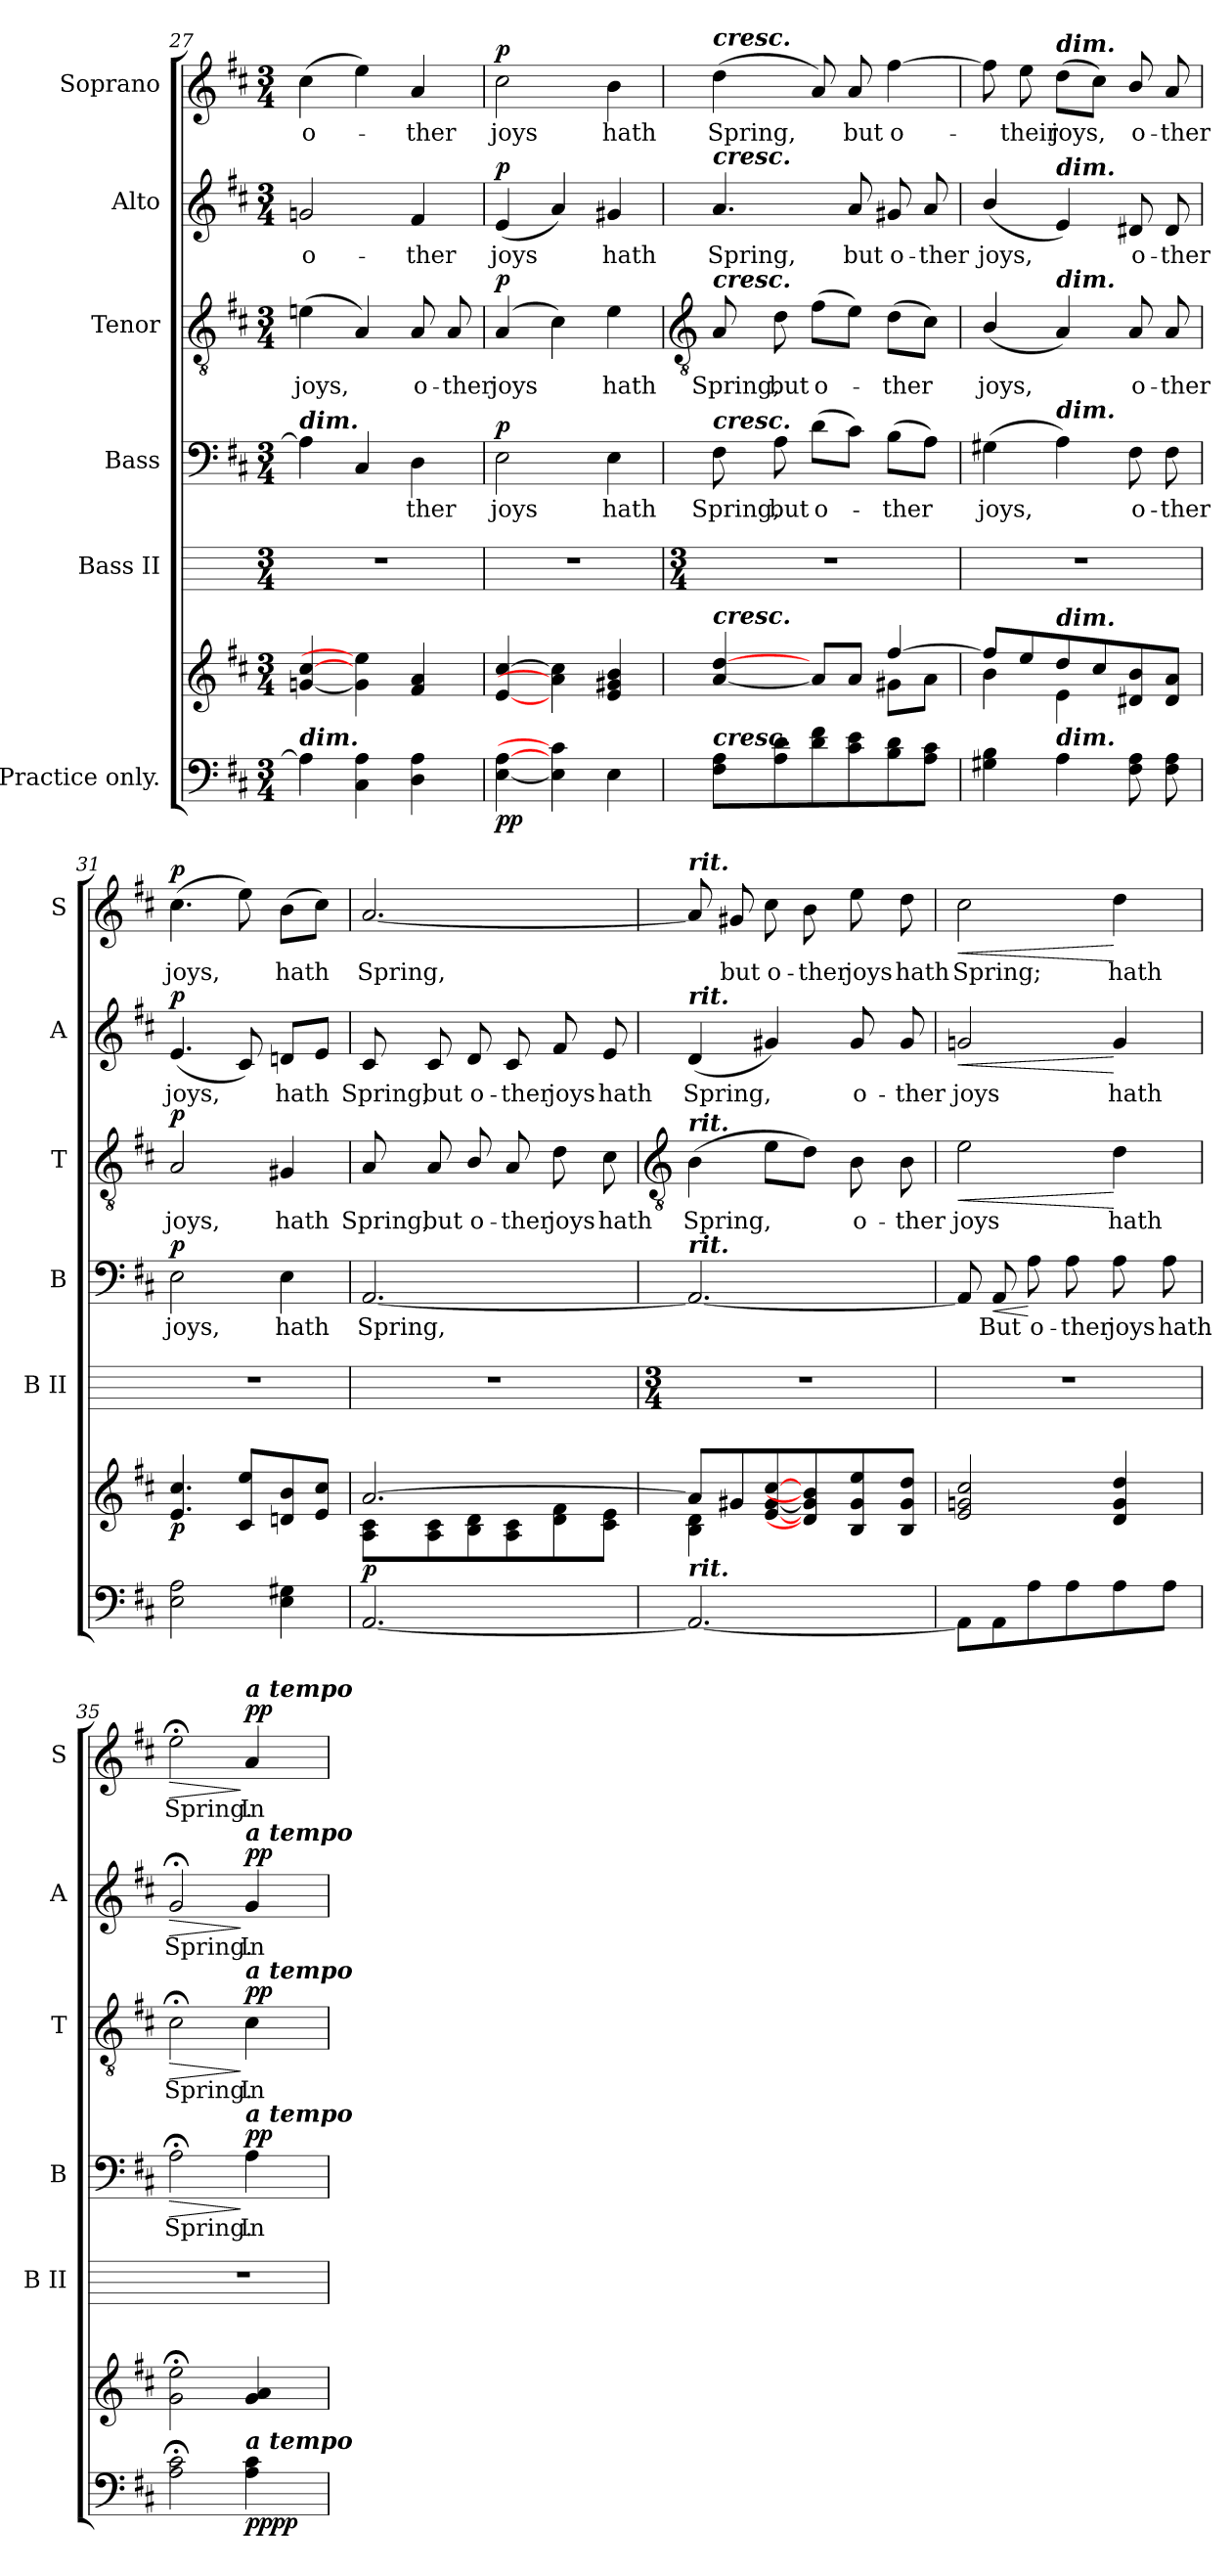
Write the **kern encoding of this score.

**kern	**kern	**dynam	**kern	**kern	**text	**dynam	**kern	**text	**dynam	**kern	**text	**dynam	**kern	**text	**dynam
*part6	*part6	*part6	*part5	*part4	*part4	*part4	*part3	*part3	*part3	*part2	*part2	*part2	*part1	*part1	*part1
*staff7	*staff6	*staff6/7	*staff5	*staff4	*staff4	*staff4	*staff3	*staff3	*staff3	*staff2	*staff2	*staff2	*staff1	*staff1	*staff1
*I"Practice only.	*	*	*I"Bass II	*I"Bass	*	*	*I"Tenor	*	*	*I"Alto	*	*	*I"Soprano	*	*
*	*	*	*I'B II	*I'B	*	*	*I'T	*	*	*I'A	*	*	*I'S	*	*
*clefF4	*clefG2	*	*	*clefF4	*	*	*clefGv2	*	*	*clefG2	*	*	*clefG2	*	*
*k[f#c#]	*k[f#c#]	*	*	*k[f#c#]	*	*	*k[f#c#]	*	*	*k[f#c#]	*	*	*k[f#c#]	*	*
*D:	*D:	*	*	*D:	*	*	*D:	*	*	*D:	*	*	*D:	*	*
*M3/4	*M3/4	*	*M3/4	*M3/4	*	*	*M3/4	*	*	*M3/4	*	*	*M3/4	*	*
=27	=27	=27	=27	=27	=27	=27	=27	=27	=27	=27	=27	=27	=27	=27	=27
!	!	!	!	!LO:TX:a:Bi:t=dim.	!	!	!	!	!	!	!	!	!	!	!
!LO:TX:a:Bi:t=dim.	!	!	!	!	!	!	!	!	!	!	!	!	!	!	!
!	!	!	!	!	!	!	!	!LO:LY:b	!	!	!LO:LY:b	!	!	!LO:LY:b	!
4A]	[4gn [4cc#	.	2.r	4A]	.	.	(<4en	joys,	.	2gn	o-	.	(>4cc#	o-	.
4C# 4A	4g] 4ee]	.	.	4C#	.	.	4A)	.	.	.	.	.	4ee)	.	.
!	!	!	!	!	!LO:LY:b	!	!	!LO:LY:b	!	!	!LO:LY:b	!	!	!LO:LY:b	!
4D 4A	4f# 4a	.	.	4D	ther	.	8A	o-	.	4f#	-ther	.	4a	ther	.
!	!	!	!	!	!	!	!	!LO:LY:b	!	!	!	!	!	!	!
.	.	.	.	.	.	.	8A	-ther	.	.	.	.	.	.	.
=28	=28	=28	=28	=28	=28	=28	=28	=28	=28	=28	=28	=28	=28	=28	=28
!	!	!LO:DY:b=2	!	!	!LO:LY:b	!	!	!LO:LY:b	!	!	!LO:LY:b	!	!	!LO:LY:b	!
!	!	!LO:DY:n=1:b	!	!	!	!LO:DY:b	!	!	!LO:DY:b	!	!	!LO:DY:b	!	!	!LO:DY:b
[4E [4A	[4e [4cc#	p p	2.r	2E	joys	p	(<4A	joys	p	(<4e	joys	p	2cc#	joys	p
4E] 4c#]	4a] 4cc#]	.	.	.	.	.	4c#)	.	.	4a)	.	.	.	.	.
!	!	!	!	!	!LO:LY:b	!	!	!LO:LY:b	!	!	!LO:LY:b	!	!	!LO:LY:b	!
4E	4e 4g#X 4b	.	.	4E	hath	.	4e	hath	.	4g#X	hath	.	4b	hath	.
!!LO:LB:g=z
=29	=29	=29	=29	=29	=29	=29	=29	=29	=29	=29	=29	=29	=29	=29	=29
*	*	*	*	*	*	*	*clefGv2	*	*	*	*	*	*	*	*
*	*	*	*M3/4	*	*	*	*	*	*	*	*	*	*	*	*
*	*^	*	*	*	*	*	*	*	*	*	*	*	*	*	*
!	!	!	!	!	!	!	!	!	!	!	!	!	!	!LO:TX:a:Bi:t=cresc.	!	!
!	!	!	!	!	!	!	!	!	!	!	!LO:TX:a:Bi:t=cresc.	!	!	!	!	!
!	!	!	!	!	!	!	!	!LO:TX:a:Bi:t=cresc.	!	!	!	!	!	!	!	!
!	!	!	!	!	!LO:TX:a:Bi:t=cresc.	!	!	!	!	!	!	!	!	!	!	!
!	!LO:TX:a:Bi:t=cresc.	!	!	!	!	!	!	!	!	!	!	!	!	!	!	!
!LO:TX:a:Bi:t=cresc.	!	!	!	!	!	!	!	!	!	!	!	!	!	!	!	!
!	!	!	!	!	!	!LO:LY:b	!	!	!LO:LY:b	!	!	!LO:LY:b	!	!	!LO:LY:b	!
8F# 8AL	[4a/ [4dd/	4ryy	.	2.r	8F#	Spring,	.	8A	Spring,	.	4.a	Spring,	.	(<4dd	Spring,	.
!	!	!	!	!	!	!LO:LY:b	!	!	!LO:LY:b	!	!	!	!	!	!	!
8A 8d	.	.	.	.	8A	but	.	8d	but	.	.	.	.	.	.	.
!	!	!	!	!	!	!LO:LY:b	!	!	!LO:LY:b	!	!	!	!	!	!	!
8d 8f#	8a/L]	4ryy	.	.	(>8dL	o-	.	(>8f#L	o-	.	.	.	.	8a)	.	.
!	!	!	!	!	!	!	!	!	!	!	!	!LO:LY:b	!	!	!LO:LY:b	!
8c# 8e	8a/J	.	.	.	8c#J)	.	.	8eJ)	.	.	8a	but	.	8a	but	.
!	!	!	!	!	!	!LO:LY:b	!	!	!LO:LY:b	!	!	!LO:LY:b	!	!	!LO:LY:b	!
8B 8d	[4ff#/	8g#X\L	.	.	(>8BL	ther	.	(>8dL	ther	.	8g#X	o-	.	[4ff#	o-	.
!	!	!	!	!	!	!	!	!	!	!	!	!LO:LY:b	!	!	!	!
8A 8c#J	.	8a\J	.	.	8AJ)	.	.	8c#J)	.	.	8a	-ther	.	.	.	.
=30	=30	=30	=30	=30	=30	=30	=30	=30	=30	=30	=30	=30	=30	=30	=30	=30
!	!	!	!	!	!	!LO:LY:b	!	!	!LO:LY:b	!	!	!LO:LY:b	!	!	!	!
4G#X 4B	8ff#/L]	4b\	.	2.r	(>4G#X	joys,	.	(<4B/	joys,	.	(<4b/	joys,	.	8ff#]	.	.
!	!	!	!	!	!	!	!	!	!	!	!	!	!	!	!LO:LY:b	!
.	8ee/	.	.	.	.	.	.	.	.	.	.	.	.	8ee	their	.
!	!	!	!	!	!	!	!	!	!	!	!	!	!	!LO:TX:a:Bi:t=dim.	!	!
!	!	!	!	!	!	!	!	!	!	!	!LO:TX:a:Bi:t=dim.	!	!	!	!	!
!	!	!	!	!	!	!	!	!LO:TX:a:Bi:t=dim.	!	!	!	!	!	!	!	!
!	!	!	!	!	!LO:TX:a:Bi:t=dim.	!	!	!	!	!	!	!	!	!	!	!
!	!LO:TX:a:Bi:t=dim.	!	!	!	!	!	!	!	!	!	!	!	!	!	!	!
!LO:TX:a:Bi:t=dim.	!	!	!	!	!	!	!	!	!	!	!	!	!	!	!	!
!	!	!	!	!	!	!	!	!	!	!	!	!	!	!	!LO:LY:b	!
4A	8dd/	4e\	.	.	4A)	.	.	4A)	.	.	4e)	.	.	(>8ddL	joys,	.
.	8cc#/	.	.	.	.	.	.	.	.	.	.	.	.	8cc#J)	.	.
!	!	!	!	!	!	!LO:LY:b	!	!	!LO:LY:b	!	!	!LO:LY:b	!	!	!LO:LY:b	!
8F# 8A	8d#X/ 8b/	4ryy	.	.	8F#	o-	.	8A	o-	.	8d#X	o-	.	8b/	o-	.
!	!	!	!	!	!	!LO:LY:b	!	!	!LO:LY:b	!	!	!LO:LY:b	!	!	!LO:LY:b	!
8F# 8A	8d#/ 8a/J	.	.	.	8F#	-ther	.	8A	-ther	.	8d#	-ther	.	8a	-ther	.
=31	=31	=31	=31	=31	=31	=31	=31	=31	=31	=31	=31	=31	=31	=31	=31	=31
!	!	!	!LO:DY:b	!	!	!LO:LY:b	!LO:DY:b	!	!LO:LY:b	!LO:DY:b	!	!LO:LY:b	!LO:DY:b	!	!LO:LY:b	!LO:DY:b
2E 2A	4.e/ 4.cc#/	2.ryy	p	2.r	2E	joys,	p	2A	joys,	p	(<4.e	joys,	p	(>4.cc#	joys,	p
.	8c#/ 8ee/L	.	.	.	.	.	.	.	.	.	8c#)	.	.	8ee)	.	.
!	!	!	!	!	!	!LO:LY:b	!	!	!LO:LY:b	!	!	!LO:LY:b	!	!	!LO:LY:b	!
4E 4G#X	8dn/ 8b/	.	.	.	4E	hath	.	4G#X	hath	.	8dnL	hath	.	(>8bL	hath	.
.	8e/ 8cc#/J	.	.	.	.	.	.	.	.	.	8eJ	.	.	8cc#J)	.	.
=32	=32	=32	=32	=32	=32	=32	=32	=32	=32	=32	=32	=32	=32	=32	=32	=32
!	!	!	!LO:DY:b	!	!	!LO:LY:b	!	!	!LO:LY:b	!	!	!LO:LY:b	!	!	!LO:LY:b	!
[2.AA	[2.a/	8A\ 8c#\L	p	2.r	[2.AA	Spring,	.	8A	Spring,	.	8c#	Spring,	.	[2.a	Spring,	.
!	!	!	!	!	!	!	!	!	!LO:LY:b	!	!	!LO:LY:b	!	!	!	!
.	.	8A\ 8c#\	.	.	.	.	.	8A	but	.	8c#	but	.	.	.	.
!	!	!	!	!	!	!	!	!	!LO:LY:b	!	!	!LO:LY:b	!	!	!	!
.	.	8B\ 8d\	.	.	.	.	.	8B/	o-	.	8d	o-	.	.	.	.
!	!	!	!	!	!	!	!	!	!LO:LY:b	!	!	!LO:LY:b	!	!	!	!
.	.	8A\ 8c#\	.	.	.	.	.	8A	-ther	.	8c#	-ther	.	.	.	.
!	!	!	!	!	!	!	!	!	!LO:LY:b	!	!	!LO:LY:b	!	!	!	!
.	.	8d\ 8f#\	.	.	.	.	.	8d	joys	.	8f#	joys	.	.	.	.
!	!	!	!	!	!	!	!	!	!LO:LY:b	!	!	!LO:LY:b	!	!	!	!
.	.	8c#\ 8e\J	.	.	.	.	.	8c#	hath	.	8e	hath	.	.	.	.
!!LO:LB:g=z
=33	=33	=33	=33	=33	=33	=33	=33	=33	=33	=33	=33	=33	=33	=33	=33	=33
*	*	*	*	*	*	*	*	*clefGv2	*	*	*	*	*	*	*	*
*	*	*	*	*M3/4	*	*	*	*	*	*	*	*	*	*	*	*
!	!	!	!	!	!	!	!	!	!	!	!	!	!	!LO:TX:a:Bi:t=rit.	!	!
!	!	!	!	!	!	!	!	!	!	!	!LO:TX:a:Bi:t=rit.	!	!	!	!	!
!	!	!	!	!	!	!	!	!LO:TX:a:Bi:t=rit.	!	!	!	!	!	!	!	!
!	!	!	!	!	!LO:TX:a:Bi:t=rit.	!	!	!	!	!	!	!	!	!	!	!
!	!LO:TX:b:Bi:t=rit.	!	!	!	!	!	!	!	!	!	!	!	!	!	!	!
!	!	!	!	!	!	!	!	!	!LO:LY:b	!	!	!LO:LY:b	!	!	!	!
2.AA_	8aL]	4B\ 4d\	.	2.r	2.AA_	.	.	(>4B	Spring,	.	(<4d	Spring,	.	8a]	.	.
!	!	!	!	!	!	!	!	!	!	!	!	!	!	!	!LO:LY:b	!
.	8g#X	.	.	.	.	.	.	.	.	.	.	.	.	8g#X	but	.
!	!	!	!	!	!	!	!	!	!	!	!	!	!	!	!LO:LY:b	!
.	[8e [8g# [8cc#	2ryy	.	.	.	.	.	8eL	.	.	4g#X)	.	.	8cc#	o-	.
!	!	!	!	!	!	!	!	!	!	!	!	!	!	!	!LO:LY:b	!
.	8d] 8g#] 8b]	.	.	.	.	.	.	8dJ)	.	.	.	.	.	8b	-ther	.
!	!	!	!	!	!	!	!	!	!LO:LY:b	!	!	!LO:LY:b	!	!	!LO:LY:b	!
.	8B 8g# 8ee	.	.	.	.	.	.	8B	o-	.	8g#	o-	.	8ee	joys	.
!	!	!	!	!	!	!	!	!	!LO:LY:b	!	!	!LO:LY:b	!	!	!LO:LY:b	!
.	8B 8g# 8ddJ	.	.	.	.	.	.	8B	-ther	.	8g#	-ther	.	8dd	hath	.
=34	=34	=34	=34	=34	=34	=34	=34	=34	=34	=34	=34	=34	=34	=34	=34	=34
!	!	!LO:N:vis=1	!	!	!	!	!	!	!LO:LY:b	!LO:HP:b	!	!LO:LY:b	!LO:HP:b	!	!LO:LY:b	!LO:HP:b
8AAL]	2e 2gn 2cc#	2.ryy	.	2.r	8AA]	.	.	2e	joys	<	2gn	joys	<	2cc#	Spring;	<
!	!	!	!	!	!	!LO:LY:b	!LO:HP:b	!	!	!	!	!	!	!	!	!
8AA	.	.	.	.	8AA	But	<	.	.	.	.	.	.	.	.	.
!	!	!	!	!	!	!LO:LY:b	!	!	!	!	!	!	!	!	!	!
8A	.	.	.	.	8A	o-	[	.	.	.	.	.	.	.	.	.
!	!	!	!	!	!	!LO:LY:b	!	!	!	!	!	!	!	!	!	!
8A	.	.	.	.	8A	-ther	.	.	.	.	.	.	.	.	.	.
!	!	!	!	!	!	!LO:LY:b	!	!	!LO:LY:b	!	!	!LO:LY:b	!	!	!LO:LY:b	!
8A	4d 4g 4dd	.	.	.	8A	joys	.	4d	hath	[	4g	hath	[	4dd	hath	[
!	!	!	!	!	!	!LO:LY:b	!	!	!	!	!	!	!	!	!	!
8AJ	.	.	.	.	8A	hath	.	.	.	.	.	.	.	.	.	.
=35	=35	=35	=35	=35	=35	=35	=35	=35	=35	=35	=35	=35	=35	=35	=35	=35
!	!	!LO:N:vis=1	!	!	!	!LO:LY:b	!LO:HP:b	!	!LO:LY:b	!LO:HP:b	!	!LO:LY:b	!LO:HP:b	!	!LO:LY:b	!LO:HP:b
2A;< 2c#;<	2g\;< 2ee\;<	2.ryy	.	2.r	2A;<	Spring.	>	2c#;<	Spring.	>	2g;<	Spring.	>	2ee;<	Spring.	>
!	!	!	!	!	!	!	!	!	!	!	!	!	!	!LO:TX:a:Bi:t=a tempo	!	!
!	!	!	!	!	!	!	!	!	!	!	!LO:TX:a:Bi:t=a tempo	!	!	!	!	!
!	!	!	!	!	!	!	!	!LO:TX:a:Bi:t=a tempo	!	!	!	!	!	!	!	!
!	!	!	!	!	!LO:TX:a:Bi:t=a tempo	!	!	!	!	!	!	!	!	!	!	!
!LO:TX:a:Bi:t=a tempo	!	!	!	!	!	!	!	!	!	!	!	!	!	!	!	!
!	!	!	!LO:DY:b=2	!	!	!LO:LY:b	!	!	!LO:LY:b	!	!	!LO:LY:b	!	!	!LO:LY:b	!
!	!	!	!LO:DY:n=1:b	!	!	!	!LO:DY:n=1:b	!	!	!LO:DY:n=1:b	!	!	!LO:DY:n=1:b	!	!	!LO:DY:n=1:b
4A 4c#	4g 4a	.	pp pp	.	4A	In	] pp	4c#	In	] pp	4g	In	] pp	4a	In	] pp
*	*v	*v	*	*	*	*	*	*	*	*	*	*	*	*	*	*
=	=	=	=	=	=	=	=	=	=	=	=	=	=	=	=
*-	*-	*-	*-	*-	*-	*-	*-	*-	*-	*-	*-	*-	*-	*-	*-
